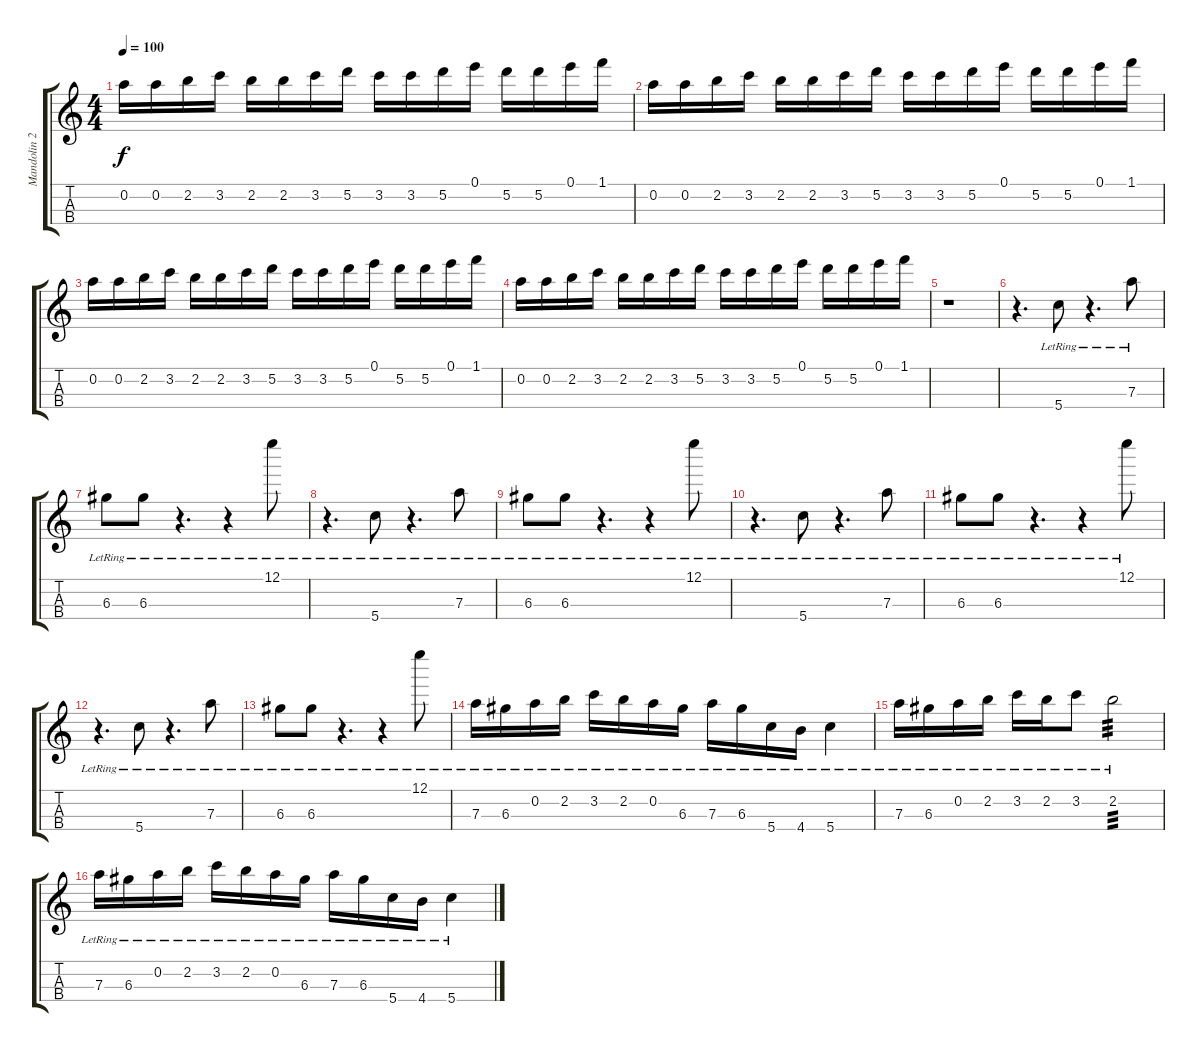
\track ("Mandolin 2" "Mandolin 2") {instrument acousticguitarsteel}
\staff {score tabs}
\tuning (E5 A4 D4 G3) {hide}
\ts (4 4)
\tempo 100
\clef g2
\ks c
0.2.16{dy f} 0.2.16 2.2.16 3.2.16 2.2.16 2.2.16 3.2.16 5.2.16 3.2.16 3.2.16 5.2.16 0.1.16 5.2.16 5.2.16 0.1.16 1.1.16 |
0.2.16 0.2.16 2.2.16 3.2.16 2.2.16 2.2.16 3.2.16 5.2.16 3.2.16 3.2.16 5.2.16 0.1.16 5.2.16 5.2.16 0.1.16 1.1.16 |
0.2.16 0.2.16 2.2.16 3.2.16 2.2.16 2.2.16 3.2.16 5.2.16 3.2.16 3.2.16 5.2.16 0.1.16 5.2.16 5.2.16 0.1.16 1.1.16 |
0.2.16 0.2.16 2.2.16 3.2.16 2.2.16 2.2.16 3.2.16 5.2.16 3.2.16 3.2.16 5.2.16 0.1.16 5.2.16 5.2.16 0.1.16 1.1.16 |
r.1 |
r.4{d} 5.4{lr}.8 r.4{d} 7.3{lr}.8 |
6.3{lr}.8 6.3{lr}.8 r.4{d} r.4 12.1{lr}.8 |
r.4{d} 5.4{lr}.8 r.4{d} 7.3{lr}.8 |
6.3{lr}.8 6.3{lr}.8 r.4{d} r.4 12.1{lr}.8 |
r.4{d} 5.4{lr}.8 r.4{d} 7.3{lr}.8 |
6.3{lr}.8 6.3{lr}.8 r.4{d} r.4 12.1{lr}.8 |
r.4{d} 5.4{lr}.8 r.4{d} 7.3{lr}.8 |
6.3{lr}.8 6.3{lr}.8 r.4{d} r.4 12.1{lr}.8 |
7.3{lr}.16 6.3{lr}.16 0.2{lr}.16 2.2{lr}.16 3.2{lr}.16 2.2{lr}.16 0.2{lr}.16 6.3{lr}.16 7.3{lr}.16 6.3{lr}.16 5.4{lr}.16 4.4{lr}.16 5.4{lr}.4 |
7.3{lr}.16 6.3{lr}.16 0.2{lr}.16 2.2{lr}.16 3.2{lr}.16 2.2{lr}.16 3.2{lr}.8 2.2{lr}.2{tp 3 volume 16} |
7.3{lr}.16 6.3{lr}.16 0.2{lr}.16 2.2{lr}.16 3.2{lr}.16 2.2{lr}.16 0.2{lr}.16 6.3{lr}.16 7.3{lr}.16 6.3{lr}.16 5.4{lr}.16 4.4{lr}.16 5.4{lr}.4
